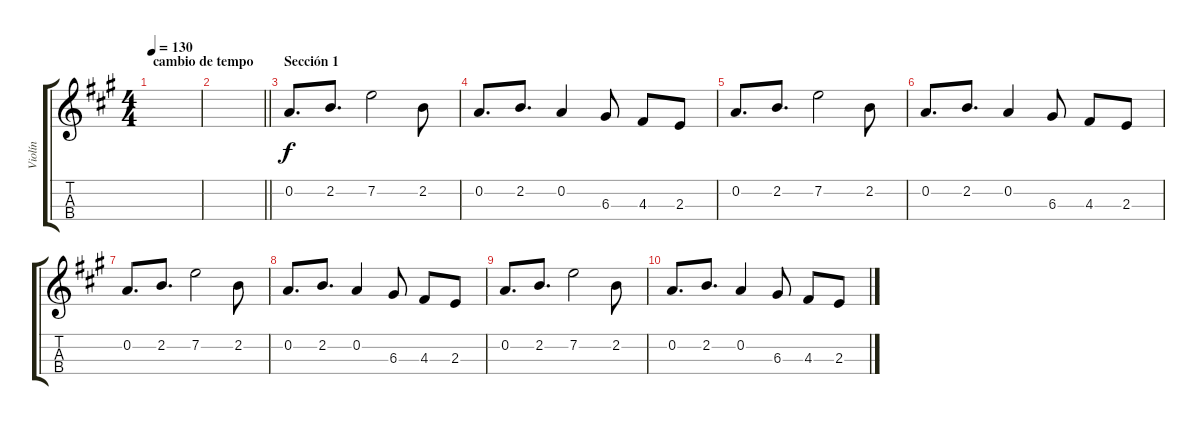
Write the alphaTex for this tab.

\track ("Violín" "Violín") {instrument electricgrandpiano}
\staff {score tabs}
\tuning (E5 A4 D4 G3) {hide}
\ts (4 4)
\section ("" "cambio de tempo")
\tempo 130
\clef g2
\ks a
|
\barLineRight lightlight
|
\section ("" "Sección 1")
0.2.8{d} 2.2.8{d} 7.2.2 2.2.8 |
0.2.8{d} 2.2.8{d} 0.2.4 6.3.8 4.3.8 2.3.8 |
0.2.8{d} 2.2.8{d} 7.2.2 2.2.8 |
0.2.8{d} 2.2.8{d} 0.2.4 6.3.8 4.3.8 2.3.8 |
0.2.8{d} 2.2.8{d} 7.2.2 2.2.8 |
0.2.8{d} 2.2.8{d} 0.2.4 6.3.8 4.3.8 2.3.8 |
0.2.8{d} 2.2.8{d} 7.2.2 2.2.8 |
0.2.8{d} 2.2.8{d} 0.2.4 6.3.8 4.3.8 2.3.8
